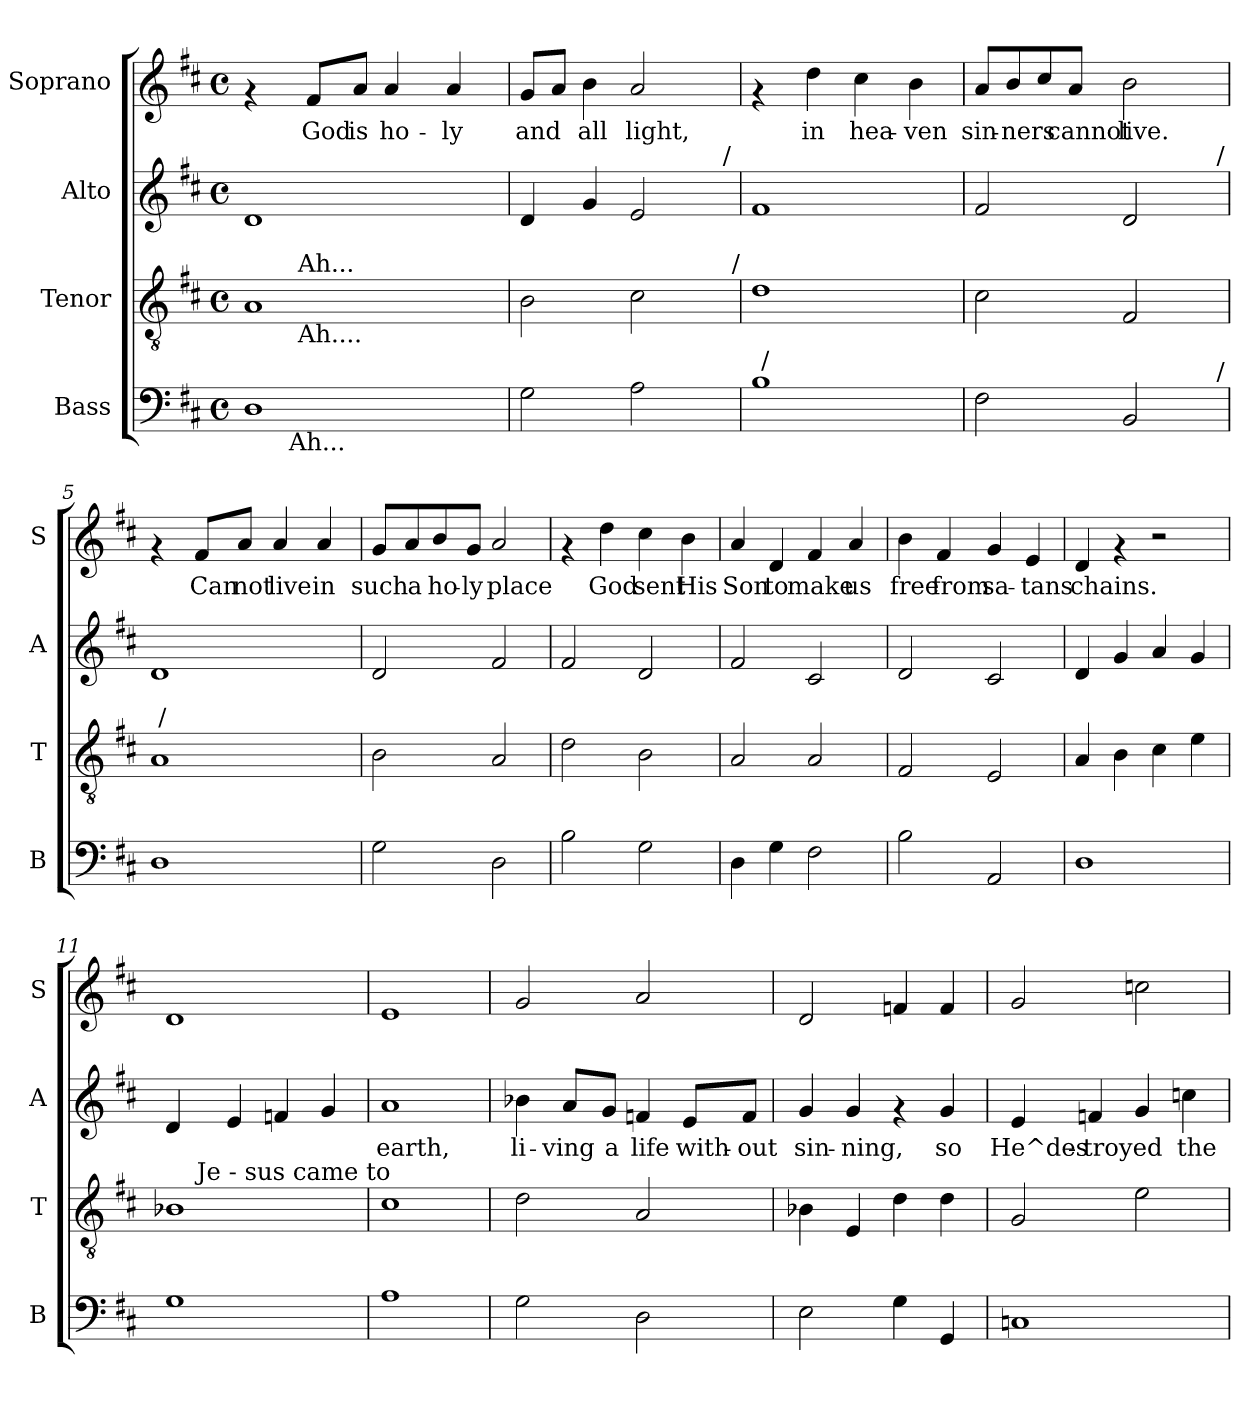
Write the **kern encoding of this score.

**kern	**text	**kern	**text	**kern	**text	**kern	**text
*part4	*part4	*part3	*part3	*part2	*part2	*part1	*part1
*staff4	*staff4	*staff3	*staff3	*staff2	*staff2	*staff1	*staff1
*I"Bass	*	*I"Tenor	*	*I"Alto	*	*I"Soprano	*
*I'B	*	*I'T	*	*I'A	*	*I'S	*
!!LO:PB:g=z
*stria5	*	*stria5	*	*stria5	*	*stria5	*
*clefF4	*	*clefGv2	*	*clefG2	*	*clefG2	*
*k[f#c#]	*	*k[f#c#]	*	*k[f#c#]	*	*k[f#c#]	*
*D:	*	*D:	*	*D:	*	*D:	*
*M4/4	*	*M4/4	*	*M4/4	*	*M4/4	*
*met(c)	*	*met(c)	*	*met(c)	*	*met(c)	*
=1	=1	=1	=1	=1	=1	=1	=1
!	!LO:LY:b:cj	!	!LO:LY:b:cj	!	!LO:LY:b	!	!
*^	*	*^	*	*	*	*	*
1D	8..ryy	.	1A	8...ryy	.	1d	.	4rf	.
!	!LO:TX:b:t=Ah...	!	!	!	!	!	!	!	!
.	2ryy	.	.	.	.	.	.	.	.
!	!	!	!	!LO:TX:a:t=Ah...	!	!	!	!	!
!	!	!	!	!LO:TX:b:t=Ah....	!	!	!	!	!
.	.	.	.	2ryy	.	.	.	.	.
!	!	!	!	!	!	!	!	!	!LO:LY:a:rj
.	.	.	.	.	.	.	.	8f#/L	God
!	!	!	!	!	!	!	!	!	!LO:LY:a:rj
.	.	.	.	.	.	.	.	8a/J	is
!	!	!	!	!	!	!	!	!	!LO:LY:a:rj
.	.	.	.	.	.	.	.	4a/	ho-
.	4ryy	.	.	.	.	.	.	.	.
.	.	.	.	4ryy	.	.	.	.	.
!	!	!	!	!	!	!	!	!	!LO:LY:a:rj
.	.	.	.	.	.	.	.	4a/	-ly
.	32ryy	.	.	.	.	.	.	.	.
.	.	.	.	64ryy	.	.	.	.	.
=2	=2	=2	=2	=2	=2	=2	=2	=2	=2
!	!	!LO:LY:b:cj	!	!	!LO:LY:b:cj	!	!LO:LY:b	!	!LO:LY:a:rj
*v	*v	*	*	*	*	*^	*	*	*
2G\	.	2B\	2ryy	.	4d/	2ryy	.	8g/L	and
!	!	!	!	!	!	!	!	!	!LO:LY:a:rj
.	.	.	.	.	.	.	.	8a/J	.
!	!	!	!	!	!	!	!LO:LY:b	!	!LO:LY:a:rj
.	.	.	.	.	4g/	.	.	4b\	all
!	!LO:LY:b:cj	!	!	!LO:LY:b:cj	!	!	!LO:LY:b	!	!LO:LY:a:rj
2A\	.	2c#\	4ryy	.	2e/	4...ryy	.	2a/	light,
.	.	.	8...ryy	.	.	.	.	.	.
!	!	!	!	!	!	!LO:TX:a:t=/	!	!	!
.	.	.	.	.	.	32ryy	.	.	.
!	!	!	!LO:TX:a:t=/	!	!	!	!	!	!
.	.	.	64ryy	.	.	.	.	.	.
=3	=3	=3	=3	=3	=3	=3	=3	=3	=3
!	!LO:LY:b:cj	!	!	!LO:LY:b:cj	!	!	!LO:LY:b	!	!
*	*	*v	*v	*	*	*	*	*	*
*^	*	*	*	*v	*v	*	*	*
1B	64ryy	.	1d	.	1f#	.	4rf	.
!	!LO:TX:a:t=/	!	!	!	!	!	!	!
.	2ryy	.	.	.	.	.	.	.
!	!	!	!	!	!	!	!	!LO:LY:a:rj
.	.	.	.	.	.	.	4dd\	in
!	!	!	!	!	!	!	!	!LO:LY:a:rj
.	.	.	.	.	.	.	4cc#\	hea-
.	4ryy	.	.	.	.	.	.	.
!	!	!	!	!	!	!	!	!LO:LY:a:rj
.	.	.	.	.	.	.	4b\	-ven
.	8...ryy	.	.	.	.	.	.	.
=4	=4	=4	=4	=4	=4	=4	=4	=4
!	!	!LO:LY:b:cj	!	!LO:LY:b:cj	!	!LO:LY:b	!	!LO:LY:a:rj
*	*	*	*	*	*^	*	*	*
2F#\	2ryy	.	2c#\	.	2f#/	2ryy	.	8a/L	sin-
!	!	!	!	!	!	!	!	!	!LO:LY:a:rj
.	.	.	.	.	.	.	.	8b/	-ners
!	!	!	!	!	!	!	!	!	!LO:LY:a:rj
.	.	.	.	.	.	.	.	8cc#/	.
!	!	!	!	!	!	!	!	!	!LO:LY:a:rj
.	.	.	.	.	.	.	.	8a/J	cannot
!	!	!LO:LY:b:cj	!	!LO:LY:b:cj	!	!	!LO:LY:b	!	!LO:LY:a:rj
2BB/	4ryy	.	2F#/	.	2d/	4ryy	.	2b\	live.
.	8...ryy	.	.	.	.	8...ryy	.	.	.
!	!	!	!	!	!	!LO:TX:a:t=/	!	!	!
!	!LO:TX:a:t=/	!	!	!	!	!	!	!	!
.	64ryy	.	.	.	.	64ryy	.	.	.
=5	=5	=5	=5	=5	=5	=5	=5	=5	=5
!	!	!LO:LY:b:cj	!	!LO:LY:b:cj	!	!	!LO:LY:b	!	!
*v	*v	*	*^	*	*v	*v	*	*	*
1D	.	1A	64ryy	.	1d	.	4rf	.
!	!	!	!LO:TX:a:t=/	!	!	!	!	!
.	.	.	2ryy	.	.	.	.	.
!	!	!	!	!	!	!	!	!LO:LY:a:rj
.	.	.	.	.	.	.	8f#/L	Can
!	!	!	!	!	!	!	!	!LO:LY:a:rj
.	.	.	.	.	.	.	8a/J	not
!	!	!	!	!	!	!	!	!LO:LY:a:rj
.	.	.	.	.	.	.	4a/	live
.	.	.	4ryy	.	.	.	.	.
!	!	!	!	!	!	!	!	!LO:LY:a:rj
.	.	.	.	.	.	.	4a/	in
.	.	.	8...ryy	.	.	.	.	.
!!LO:LB:g=z
=6	=6	=6	=6	=6	=6	=6	=6	=6
!	!LO:LY:b:cj	!	!	!LO:LY:b:cj	!	!LO:LY:b	!	!LO:LY:b:rj
*	*	*v	*v	*	*	*	*	*
2G\	.	2B\	.	2d/	.	8g/L	such
!	!	!	!	!	!	!	!LO:LY:b:rj
.	.	.	.	.	.	8a/	a
!	!	!	!	!	!	!	!LO:LY:b:rj
.	.	.	.	.	.	8b/	ho-
!	!	!	!	!	!	!	!LO:LY:b:rj
.	.	.	.	.	.	8g/J	-ly
!	!LO:LY:b:cj	!	!LO:LY:b:cj	!	!LO:LY:b	!	!LO:LY:b:rj
2D\	.	2A/	.	2f#/	.	2a/	place
=7	=7	=7	=7	=7	=7	=7	=7
!	!LO:LY:b:cj	!	!LO:LY:b:cj	!	!LO:LY:b	!	!
2B\	.	2d\	.	2f#/	.	4rf	.
!	!	!	!	!	!	!	!LO:LY:b:rj
.	.	.	.	.	.	4dd\	God
!	!LO:LY:b:cj	!	!LO:LY:b:cj	!	!LO:LY:b	!	!LO:LY:b:rj
2G\	.	2B\	.	2d/	.	4cc#\	sent
!	!	!	!	!	!	!	!LO:LY:b:rj
.	.	.	.	.	.	4b\	His
=8	=8	=8	=8	=8	=8	=8	=8
!	!LO:LY:b:cj	!	!LO:LY:b:cj	!	!LO:LY:b	!	!LO:LY:b:rj
4D\	.	2A/	.	2f#/	.	4a/	Son
!	!LO:LY:b:cj	!	!	!	!	!	!LO:LY:b:rj
4G\	.	.	.	.	.	4d/	to
!	!LO:LY:b:cj	!	!LO:LY:b:cj	!	!LO:LY:b	!	!LO:LY:b:rj
2F#\	.	2A/	.	2c#/	.	4f#/	make
!	!	!	!	!	!	!	!LO:LY:b:rj
.	.	.	.	.	.	4a/	us
=9	=9	=9	=9	=9	=9	=9	=9
!	!LO:LY:b:cj	!	!LO:LY:b:cj	!	!LO:LY:b	!	!LO:LY:b:rj
2B\	.	2F#/	.	2d/	.	4b\	free
!	!	!	!	!	!	!	!LO:LY:b:rj
.	.	.	.	.	.	4f#/	from
!	!LO:LY:b:cj	!	!LO:LY:b:cj	!	!LO:LY:b	!	!LO:LY:b:rj
2AA/	.	2E/	.	2c#/	.	4g/	sa-
!	!	!	!	!	!	!	!LO:LY:b:rj
.	.	.	.	.	.	4e/	-tans
=10	=10	=10	=10	=10	=10	=10	=10
!	!LO:LY:b:cj	!	!LO:LY:b:cj	!	!LO:LY:b	!	!LO:LY:b:rj
1D	.	4A/	.	4d/	.	4d/	chains.
!	!	!	!LO:LY:b:cj	!	!LO:LY:b	!	!
.	.	4B\	.	4g/	.	4rf	.
!	!	!	!LO:LY:b:cj	!	!LO:LY:b	!	!
.	.	4c#\	.	4a/	.	2r	.
!	!	!	!LO:LY:b:cj	!	!LO:LY:b	!	!
.	.	4e\	.	4g/	.	.	.
=11	=11	=11	=11	=11	=11	=11	=11
!	!LO:LY:b:cj	!	!LO:LY:b:cj	!	!LO:LY:b	!	!LO:LY:b:rj
*	*	*^	*	*	*	*	*
1G	.	1B-X	8ryy	.	4d/	.	1d	.
!	!	!	!LO:TX:a:t=Je - sus came to	!	!	!	!	!
.	.	.	2..ryy	.	.	.	.	.
!	!	!	!	!	!	!LO:LY:b	!	!
.	.	.	.	.	4e/	.	.	.
!	!	!	!	!	!	!LO:LY:b	!	!
.	.	.	.	.	4fn/	.	.	.
!	!	!	!	!	!	!LO:LY:b	!	!
.	.	.	.	.	4g/	.	.	.
!!LO:PB:g=z
=12	=12	=12	=12	=12	=12	=12	=12	=12
!	!LO:LY:b:cj	!	!	!LO:LY:b:cj	!	!LO:LY:b	!	!LO:LY:a:rj
*	*	*v	*v	*	*	*	*	*
1A	.	1c#	.	1a	earth,	1e	.
=13	=13	=13	=13	=13	=13	=13	=13
!	!LO:LY:b:cj	!	!LO:LY:b:cj	!	!LO:LY:b	!	!LO:LY:a:rj
2G\	.	2d\	.	4b-X\	li-	2g/	.
!	!	!	!	!	!LO:LY:b	!	!
.	.	.	.	8a/L	-ving	.	.
!	!	!	!	!	!LO:LY:b	!	!
.	.	.	.	8g/J	a	.	.
!	!LO:LY:b:cj	!	!LO:LY:b:cj	!	!LO:LY:b	!	!LO:LY:a:rj
2D\	.	2A/	.	4fn/	life	2a/	.
!	!	!	!	!	!LO:LY:b	!	!
.	.	.	.	8e/L	with-	.	.
!	!	!	!	!	!LO:LY:b	!	!
.	.	.	.	8f/J	-out	.	.
=14	=14	=14	=14	=14	=14	=14	=14
!	!LO:LY:b:cj	!	!LO:LY:b:cj	!	!LO:LY:b	!	!LO:LY:a:rj
2E\	.	4B-X\	.	4g/	sin-	2d/	.
!	!	!	!LO:LY:b:cj	!	!LO:LY:b	!	!
.	.	4E/	.	4g/	-ning,	.	.
!	!LO:LY:b:cj	!	!LO:LY:b:cj	!	!	!	!LO:LY:a:rj
4G\	.	4d\	.	4rf	.	4fn/	.
!	!LO:LY:b:cj	!	!LO:LY:b:cj	!	!LO:LY:b	!	!LO:LY:a:rj
4GG/	.	4d\	.	4g/	so	4f/	.
=15	=15	=15	=15	=15	=15	=15	=15
!	!LO:LY:b:cj	!	!LO:LY:b:cj	!	!LO:LY:b	!	!LO:LY:a:rj
1Cn	.	2G/	.	4e/	He^des-	2g/	.
!	!	!	!	!	!LO:LY:b	!	!
.	.	.	.	4fn/	-troyed	.	.
!	!	!	!LO:LY:b:cj	!	!LO:LY:b	!	!LO:LY:a:rj
.	.	2e\	.	4g/	.	2ccn\	.
!	!	!	!	!	!LO:LY:b	!	!
.	.	.	.	4ccn\	the	.	.
=	=	=	=	=	=	=	=
*-	*-	*-	*-	*-	*-	*-	*-
